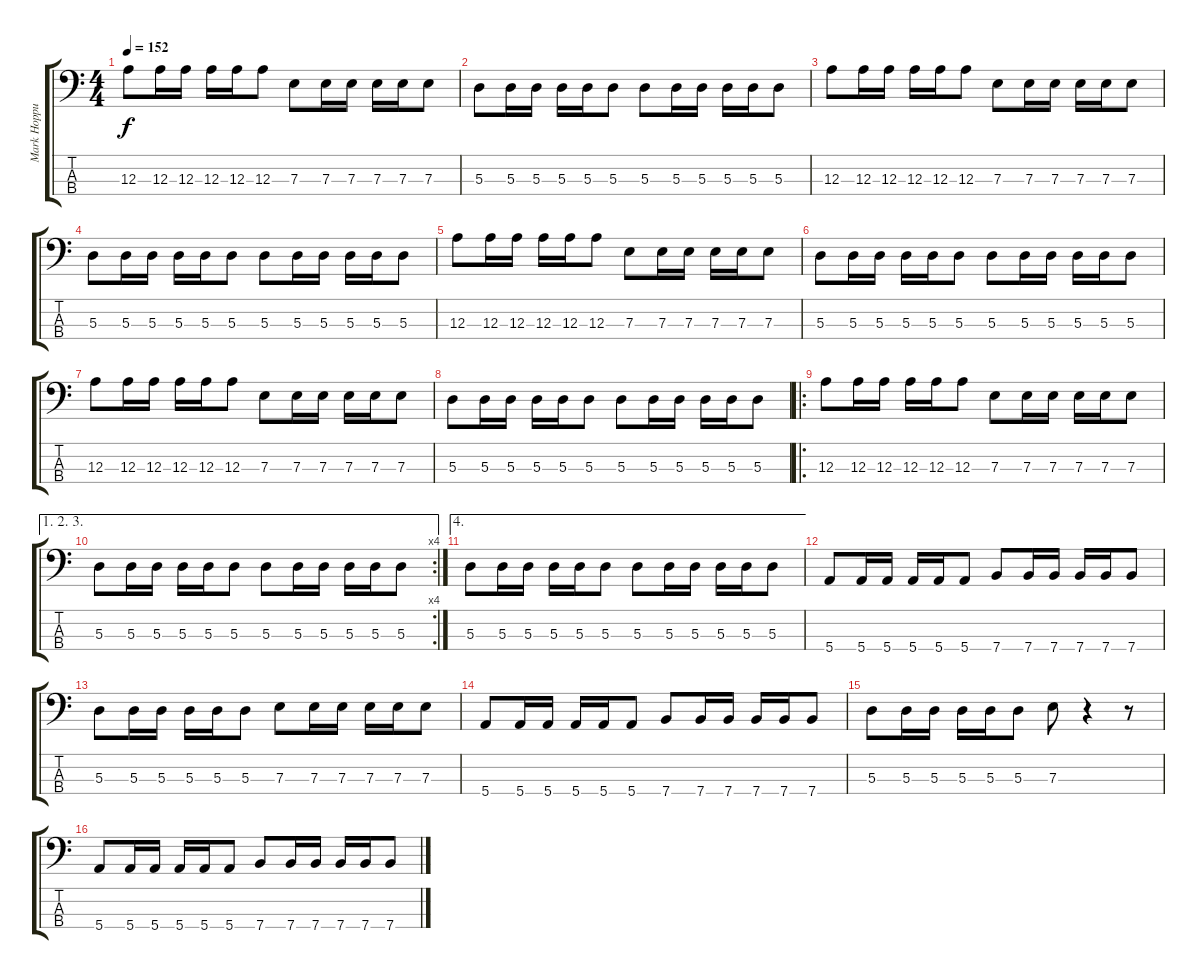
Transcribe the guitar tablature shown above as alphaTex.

\track ("Mark Hoppus (Bass)" "Mark Hoppu") {instrument electricbasspick}
\staff {score tabs}
\tuning (G2 D2 A1 E1) {hide}
\ts (4 4)
\tempo 152
\clef f4
\ks c
12.3.8{dy f} 12.3.16 12.3.16 12.3.16 12.3.16 12.3.8 7.3.8 7.3.16 7.3.16 7.3.16 7.3.16 7.3.8 |
5.3.8 5.3.16 5.3.16 5.3.16 5.3.16 5.3.8 5.3.8 5.3.16 5.3.16 5.3.16 5.3.16 5.3.8 |
12.3.8 12.3.16 12.3.16 12.3.16 12.3.16 12.3.8 7.3.8 7.3.16 7.3.16 7.3.16 7.3.16 7.3.8 |
5.3.8 5.3.16 5.3.16 5.3.16 5.3.16 5.3.8 5.3.8 5.3.16 5.3.16 5.3.16 5.3.16 5.3.8 |
12.3.8 12.3.16 12.3.16 12.3.16 12.3.16 12.3.8 7.3.8 7.3.16 7.3.16 7.3.16 7.3.16 7.3.8 |
5.3.8 5.3.16 5.3.16 5.3.16 5.3.16 5.3.8 5.3.8 5.3.16 5.3.16 5.3.16 5.3.16 5.3.8 |
12.3.8 12.3.16 12.3.16 12.3.16 12.3.16 12.3.8 7.3.8 7.3.16 7.3.16 7.3.16 7.3.16 7.3.8 |
5.3.8 5.3.16 5.3.16 5.3.16 5.3.16 5.3.8 5.3.8 5.3.16 5.3.16 5.3.16 5.3.16 5.3.8 |
\ro
12.3.8 12.3.16 12.3.16 12.3.16 12.3.16 12.3.8 7.3.8 7.3.16 7.3.16 7.3.16 7.3.16 7.3.8 |
\ae (1 2 3)
\rc 4
5.3.8 5.3.16 5.3.16 5.3.16 5.3.16 5.3.8 5.3.8 5.3.16 5.3.16 5.3.16 5.3.16 5.3.8 |
\ae 4
5.3.8 5.3.16 5.3.16 5.3.16 5.3.16 5.3.8 5.3.8 5.3.16 5.3.16 5.3.16 5.3.16 5.3.8 |
5.4.8 5.4.16 5.4.16 5.4.16 5.4.16 5.4.8 7.4.8 7.4.16 7.4.16 7.4.16 7.4.16 7.4.8 |
5.3.8 5.3.16 5.3.16 5.3.16 5.3.16 5.3.8 7.3.8 7.3.16 7.3.16 7.3.16 7.3.16 7.3.8 |
5.4.8 5.4.16 5.4.16 5.4.16 5.4.16 5.4.8 7.4.8 7.4.16 7.4.16 7.4.16 7.4.16 7.4.8 |
5.3.8 5.3.16 5.3.16 5.3.16 5.3.16 5.3.8 7.3.8 r.4 r.8 |
5.4.8 5.4.16 5.4.16 5.4.16 5.4.16 5.4.8 7.4.8 7.4.16 7.4.16 7.4.16 7.4.16 7.4.8
